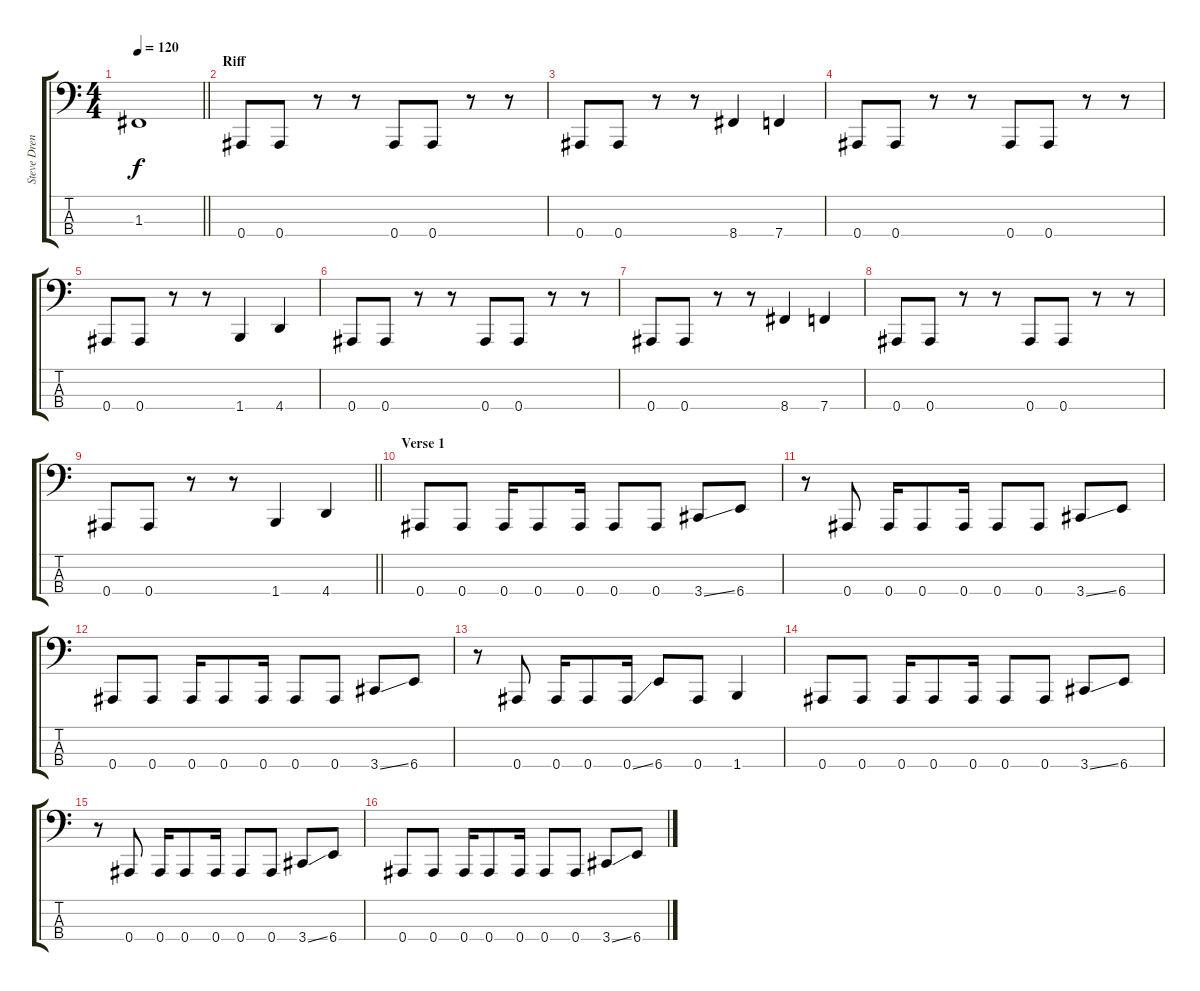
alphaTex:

\track ("Steve Drennan" "Steve Dren") {instrument electricbasspick}
\staff {score tabs}
\tuning (Eb2 Bb1 F1 Bb0) {hide}
\ts (4 4)
\tempo 120
\clef f4
\barLineRight lightlight
\ks c
1.3{t}.1{dy f} |
\section ("" "Riff")
0.4.8 0.4.8 r.8 r.8 0.4.8 0.4.8 r.8 r.8 |
0.4.8 0.4.8 r.8 r.8 8.4.4 7.4.4 |
0.4.8 0.4.8 r.8 r.8 0.4.8 0.4.8 r.8 r.8 |
0.4.8 0.4.8 r.8 r.8 1.4.4 4.4.4 |
0.4.8 0.4.8 r.8 r.8 0.4.8 0.4.8 r.8 r.8 |
0.4.8 0.4.8 r.8 r.8 8.4.4 7.4.4 |
0.4.8 0.4.8 r.8 r.8 0.4.8 0.4.8 r.8 r.8 |
\barLineRight lightlight
0.4.8 0.4.8 r.8 r.8 1.4.4 4.4.4 |
\section ("" "Verse 1")
0.4.8 0.4.8 0.4.16 0.4.8 0.4.16 0.4.8 0.4.8 3.4{ss}.8 6.4.8 |
r.8 0.4.8 0.4.16 0.4.8 0.4.16 0.4.8 0.4.8 3.4{ss}.8 6.4.8 |
0.4.8 0.4.8 0.4.16 0.4.8 0.4.16 0.4.8 0.4.8 3.4{ss}.8 6.4.8 |
r.8 0.4.8 0.4.16 0.4.8 0.4{ss}.16 6.4.8 0.4.8 1.4.4 |
0.4.8 0.4.8 0.4.16 0.4.8 0.4.16 0.4.8 0.4.8 3.4{ss}.8 6.4.8 |
r.8 0.4.8 0.4.16 0.4.8 0.4.16 0.4.8 0.4.8 3.4{ss}.8 6.4.8 |
0.4.8 0.4.8 0.4.16 0.4.8 0.4.16 0.4.8 0.4.8 3.4{ss}.8 6.4.8
